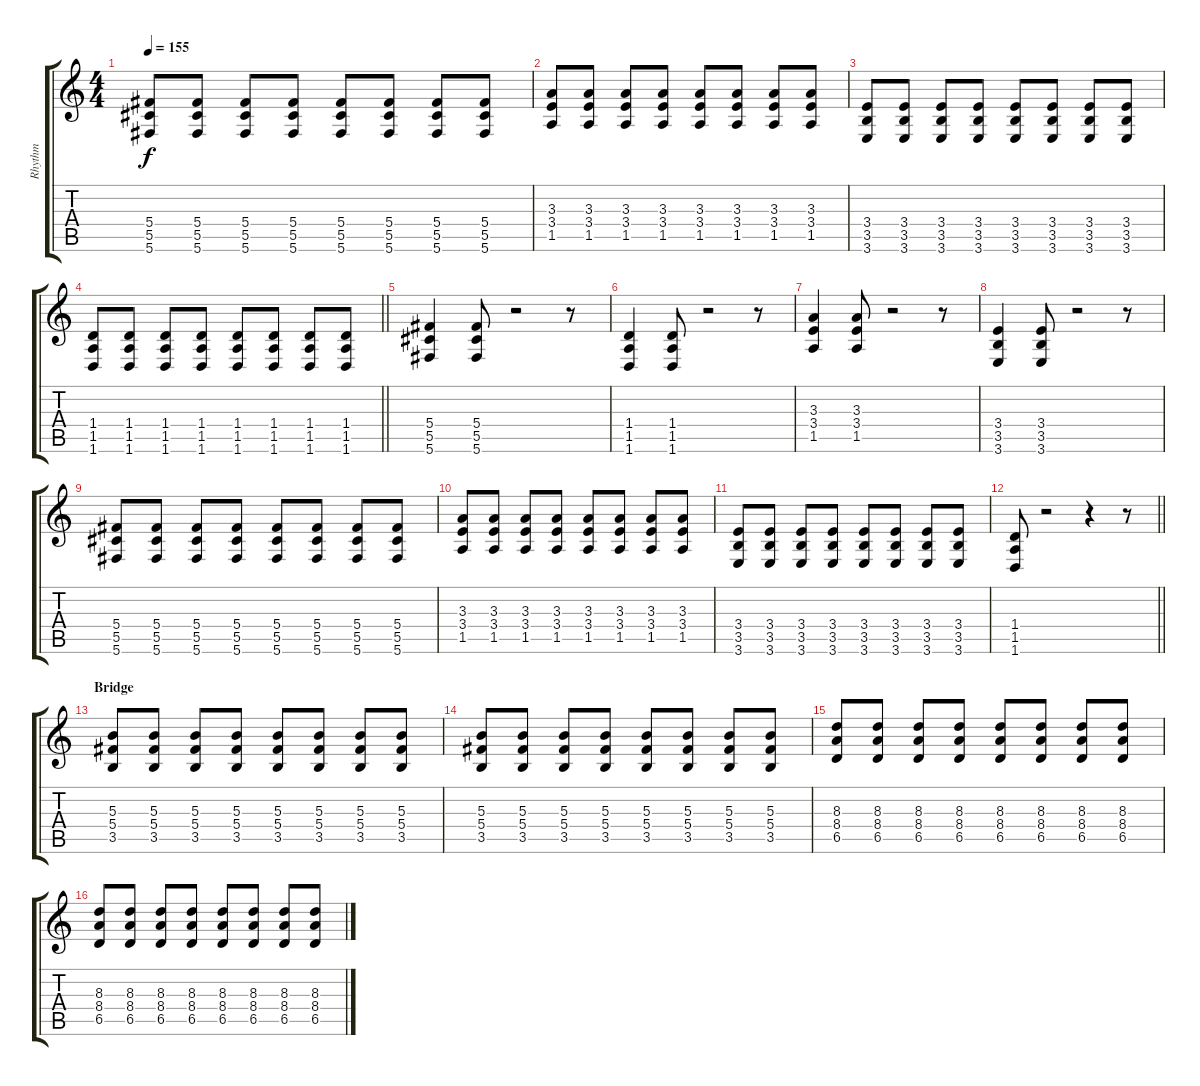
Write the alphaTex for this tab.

\track ("Rhythm" "Rhythm") {instrument distortionguitar}
\staff {score tabs}
\tuning (Eb4 Bb3 Gb3 Db3 Ab2 Db2) {hide}
\ts (4 4)
\tempo 155
\clef g2
\ks c
(5.4 5.5 5.6).8{dy f} (5.4 5.5 5.6).8 (5.4 5.5 5.6).8 (5.4 5.5 5.6).8 (5.4 5.5 5.6).8 (5.4 5.5 5.6).8 (5.4 5.5 5.6).8 (5.4 5.5 5.6).8 |
(3.3 3.4 1.5).8 (3.3 3.4 1.5).8 (3.3 3.4 1.5).8 (3.3 3.4 1.5).8 (3.3 3.4 1.5).8 (3.3 3.4 1.5).8 (3.3 3.4 1.5).8 (3.3 3.4 1.5).8 |
(3.4 3.5 3.6).8 (3.4 3.5 3.6).8 (3.4 3.5 3.6).8 (3.4 3.5 3.6).8 (3.4 3.5 3.6).8 (3.4 3.5 3.6).8 (3.4 3.5 3.6).8 (3.4 3.5 3.6).8 |
\barLineRight lightlight
(1.4 1.5 1.6).8 (1.4 1.5 1.6).8 (1.4 1.5 1.6).8 (1.4 1.5 1.6).8 (1.4 1.5 1.6).8 (1.4 1.5 1.6).8 (1.4 1.5 1.6).8 (1.4 1.5 1.6).8 |
(5.4 5.5 5.6).4 (5.4 5.5 5.6).8 r.2 r.8 |
(1.4 1.5 1.6).4 (1.4 1.5 1.6).8 r.2 r.8 |
(3.3 3.4 1.5).4 (3.3 3.4 1.5).8 r.2 r.8 |
(3.4 3.5 3.6).4 (3.4 3.5 3.6).8 r.2 r.8 |
(5.4 5.5 5.6).8 (5.4 5.5 5.6).8 (5.4 5.5 5.6).8 (5.4 5.5 5.6).8 (5.4 5.5 5.6).8 (5.4 5.5 5.6).8 (5.4 5.5 5.6).8 (5.4 5.5 5.6).8 |
(3.3 3.4 1.5).8 (3.3 3.4 1.5).8 (3.3 3.4 1.5).8 (3.3 3.4 1.5).8 (3.3 3.4 1.5).8 (3.3 3.4 1.5).8 (3.3 3.4 1.5).8 (3.3 3.4 1.5).8 |
(3.4 3.5 3.6).8 (3.4 3.5 3.6).8 (3.4 3.5 3.6).8 (3.4 3.5 3.6).8 (3.4 3.5 3.6).8 (3.4 3.5 3.6).8 (3.4 3.5 3.6).8 (3.4 3.5 3.6).8 |
\barLineRight lightlight
(1.4 1.5 1.6).8 r.2 r.4 r.8 |
\section ("" "Bridge")
(5.3 5.4 3.5).8 (5.3 5.4 3.5).8 (5.3 5.4 3.5).8 (5.3 5.4 3.5).8 (5.3 5.4 3.5).8 (5.3 5.4 3.5).8 (5.3 5.4 3.5).8 (5.3 5.4 3.5).8 |
(5.3 5.4 3.5).8 (5.3 5.4 3.5).8 (5.3 5.4 3.5).8 (5.3 5.4 3.5).8 (5.3 5.4 3.5).8 (5.3 5.4 3.5).8 (5.3 5.4 3.5).8 (5.3 5.4 3.5).8 |
(8.3 8.4 6.5).8 (8.3 8.4 6.5).8 (8.3 8.4 6.5).8 (8.3 8.4 6.5).8 (8.3 8.4 6.5).8 (8.3 8.4 6.5).8 (8.3 8.4 6.5).8 (8.3 8.4 6.5).8 |
(8.3 8.4 6.5).8 (8.3 8.4 6.5).8 (8.3 8.4 6.5).8 (8.3 8.4 6.5).8 (8.3 8.4 6.5).8 (8.3 8.4 6.5).8 (8.3 8.4 6.5).8 (8.3 8.4 6.5).8
